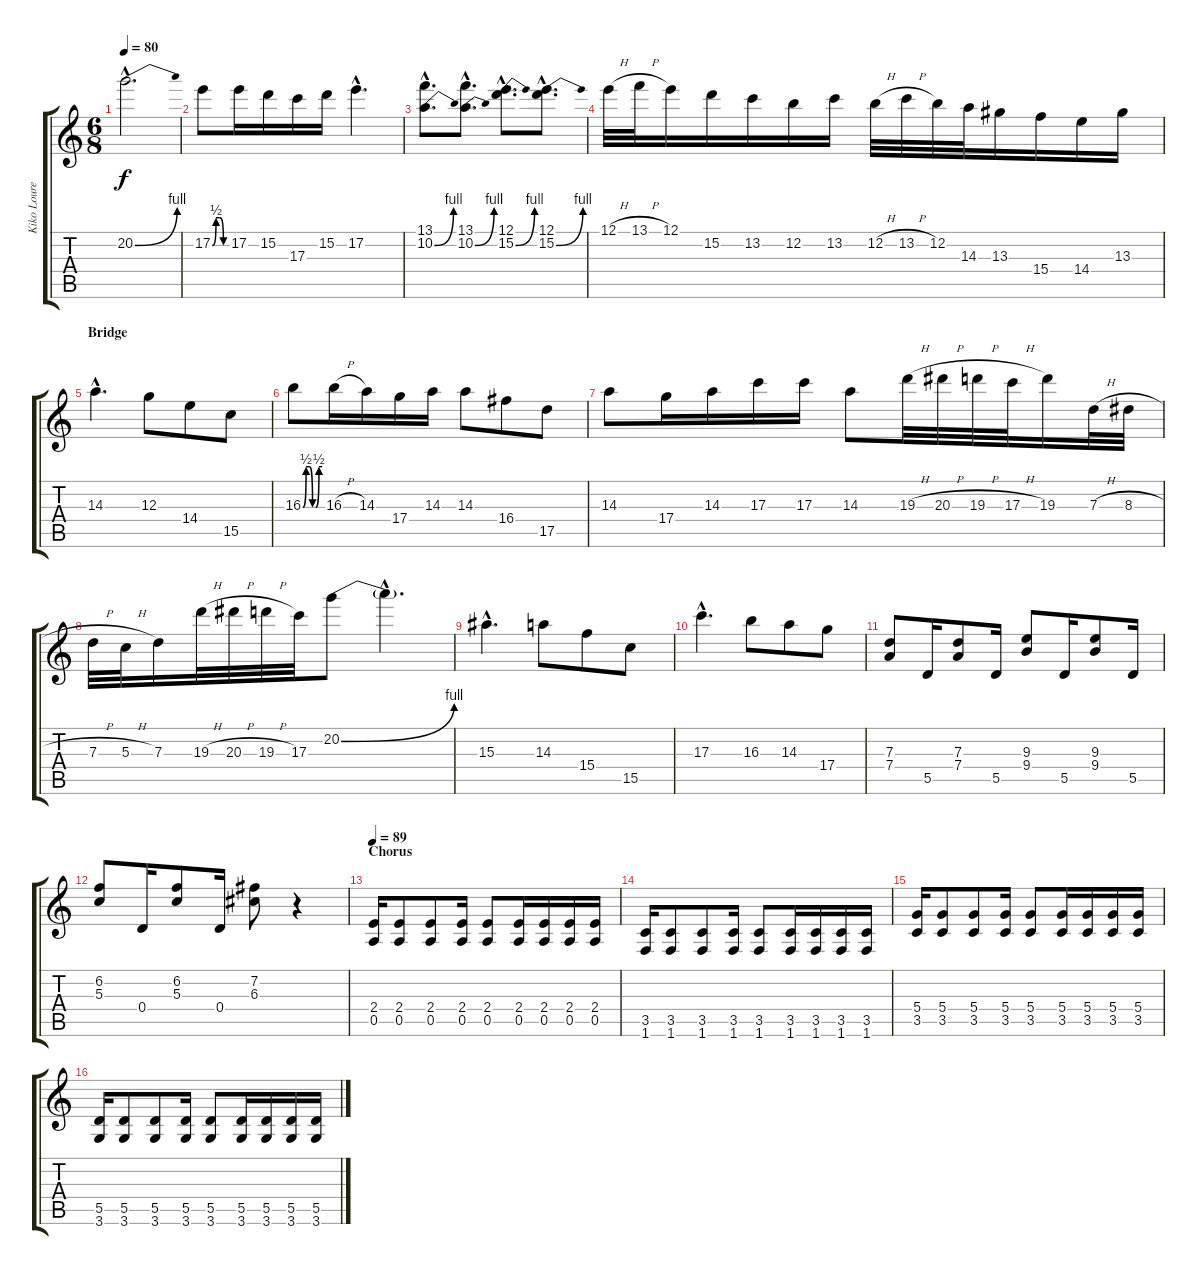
\track ("Kiko Loureiro" "Kiko Loure") {instrument distortionguitar}
\staff {score tabs}
\tuning (E4 B3 G3 D3 A2 E2) {hide}
\ts (6 8)
\tempo 80
\clef g2
\ks c
20.2{be (bend 0 0 60 4) hac}.2{d dy f} |
17.2{be (custom 0 0 15 2 30 2 45 0 60 0)}.8 17.2.16 15.2.16 17.3.16 15.2.16 17.2{hac}.4{d} |
(13.1{hac} 10.2{be (bend 0 0 60 4) hac}).8{d} (13.1{hac} 10.2{be (bend 0 0 60 4) hac}).8{d} (12.1{hac} 15.2{be (bend 0 0 60 4) hac}).8{d} (12.1{hac} 15.2{be (bend 0 0 60 4) hac}).8{d} |
12.1{h}.32 13.1{h}.32 12.1.16 15.2.16 13.2.16 12.2.16 13.2.16 12.2{h}.32 13.2{h}.32 12.2.32 14.3.32 13.3.16 15.4.16 14.4.16 13.3.16 |
\section ("" "Bridge")
14.3{hac}.4{d} 12.3.8 14.4.8 15.5.8 |
16.3{be (custom 0 0 10 2 20 2 30 0 40 0 50 2 60 2)}.8 16.3{h}.16 14.3.16 17.4.16 14.3.16 14.3.8 16.4.8 17.5.8 |
14.3.8 17.4.16 14.3.16 17.3.16 17.3.16 14.3.8 19.3{h}.32 20.3{h}.32 19.3{h}.32 17.3{h}.32 19.3.16 7.3{h}.32 8.3{h}.32 |
7.3{h}.32 5.3{h}.32 7.3.16 19.3{h}.32 20.3{h}.32 19.3{h}.32 17.3.32 20.2{be (bend 0 0 60 4)}.8 20.2{hac t}.4{d} |
15.3{hac}.4{d} 14.3.8 15.4.8 15.5.8 |
17.3{hac}.4{d} 16.3.8 14.3.8 17.4.8 |
(7.3 7.4).8 5.5.16 (7.3 7.4).8 5.5.16 (9.3 9.4).8 5.5.16 (9.3 9.4).8 5.5.16 |
(6.2 5.3).8 0.4.16 (6.2 5.3).8 0.4.16 (7.2 6.3).8 r.4 |
\section ("" "Chorus")
\tempo 89
(2.4 0.5).16 (2.4 0.5).8 (2.4 0.5).8 (2.4 0.5).16 (2.4 0.5).8 (2.4 0.5).16 (2.4 0.5).16 (2.4 0.5).16 (2.4 0.5).16 |
(3.5 1.6).16 (3.5 1.6).8 (3.5 1.6).8 (3.5 1.6).16 (3.5 1.6).8 (3.5 1.6).16 (3.5 1.6).16 (3.5 1.6).16 (3.5 1.6).16 |
(5.4 3.5).16 (5.4 3.5).8 (5.4 3.5).8 (5.4 3.5).16 (5.4 3.5).8 (5.4 3.5).16 (5.4 3.5).16 (5.4 3.5).16 (5.4 3.5).16 |
(5.5 3.6).16 (5.5 3.6).8 (5.5 3.6).8 (5.5 3.6).16 (5.5 3.6).8 (5.5 3.6).16 (5.5 3.6).16 (5.5 3.6).16 (5.5 3.6).16
